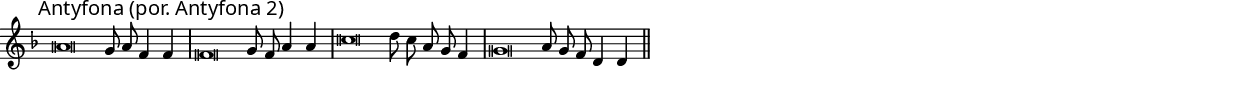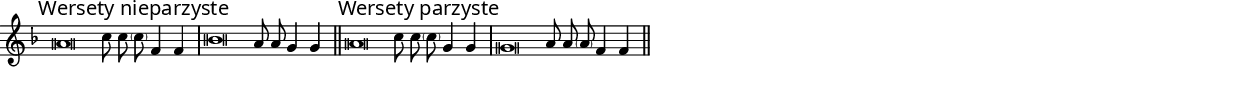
\version "2.18.2"
\include "settings.ily"
\language "deutsch"

\new Staff {
    \clef treble
    \key f \major \cadenzaOn

    % ant A
    \mark "Antyfona (por. Antyfona 2)"
    a'\breve g'8 a' f'4 f' \bar "|"
    f'\breve g'8 f' a'4 a' \bar "|"
    c''\breve d''8 c'' a' g' f'4 \bar "|"
    g'\breve a'8 g' f' d'4 d' \bar "||" \break

    \mark "Wersety nieparzyste"
    a'\breve c''8 c'' \parenthesize c'' f'4 f' \bar "|"
    b'\breve a'8 a' g'4 g' \bar "||"

    \mark "Wersety parzyste"
    a'\breve c''8 c'' \parenthesize c'' g'4 g' \bar "|"
    g'\breve a'8 a' \parenthesize a' f'4 f' \bar "||"
}

% vim: tw=80 ts=4 sts=4 sw=4 et
